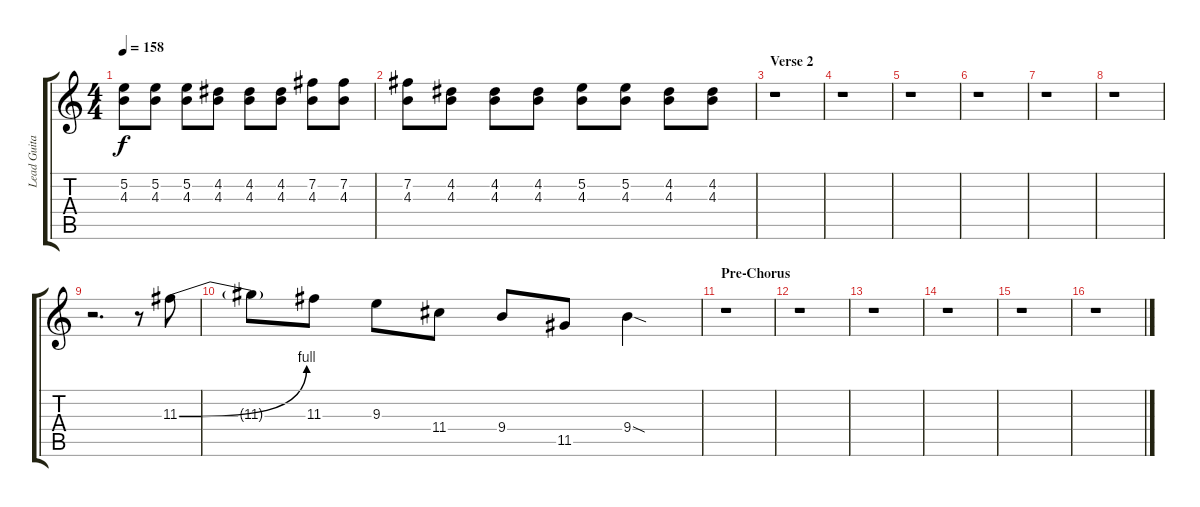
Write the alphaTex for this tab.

\track ("Lead Guitar 1" "Lead Guita") {instrument distortionguitar}
\staff {score tabs}
\tuning (E4 B3 G3 D3 A2 E2) {hide}
\ts (4 4)
\tempo 158
\clef g2
\ks c
(5.2 4.3).8{dy f} (5.2 4.3).8 (5.2 4.3).8 (4.2 4.3).8 (4.2 4.3).8 (4.2 4.3).8 (7.2 4.3).8 (7.2 4.3).8 |
(7.2 4.3).8 (4.2 4.3).8 (4.2 4.3).8 (4.2 4.3).8 (5.2 4.3).8 (5.2 4.3).8 (4.2 4.3).8 (4.2 4.3).8 |
\section ("" "Verse 2")
r.1 |
r.1 |
r.1 |
r.1 |
r.1 |
r.1 |
r.2{d} r.8 11.3{be (bend 0 0 60 4)}.8 |
11.3{t}.8 11.3.8 9.3.8 11.4.8 9.4.8 11.5.8 9.4{sod}.4 |
\section ("" "Pre-Chorus")
r.1 |
r.1 |
r.1 |
r.1 |
r.1 |
r.1
